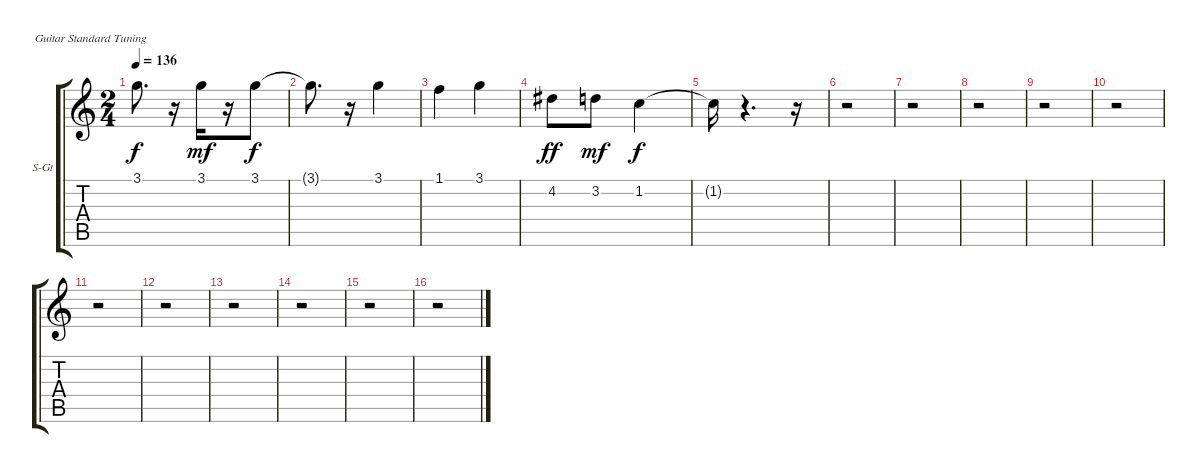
\bracketExtendMode groupsimilarinstruments
\firstSystemTrackNameOrientation horizontal
\otherSystemsTrackNameOrientation horizontal
\track ("aas" "S-Gt") {solo instrument choiraahs}
\staff {score tabs}
\tuning (E4 B3 G3 D3 A2 E2)
\displaytranspose 12
\ts (2 4)
\tempo 136
\clef g2
\ks c
3.1.8{d dy f} r.16 3.1.16{dy mf} r.16 3.1.8{dy f} |
3.1{t}.8{d} r.16 3.1.4 |
1.1.4 3.1.4 |
4.2.8{dy ff} 3.2.8{dy mf} 1.2.4{dy f} |
1.2{t}.16 r.4{d} r.16 |
r.2 |
r.2 |
r.2 |
r.2 |
r.2 |
r.2 |
r.2 |
r.2 |
r.2 |
r.2 |
r.2
